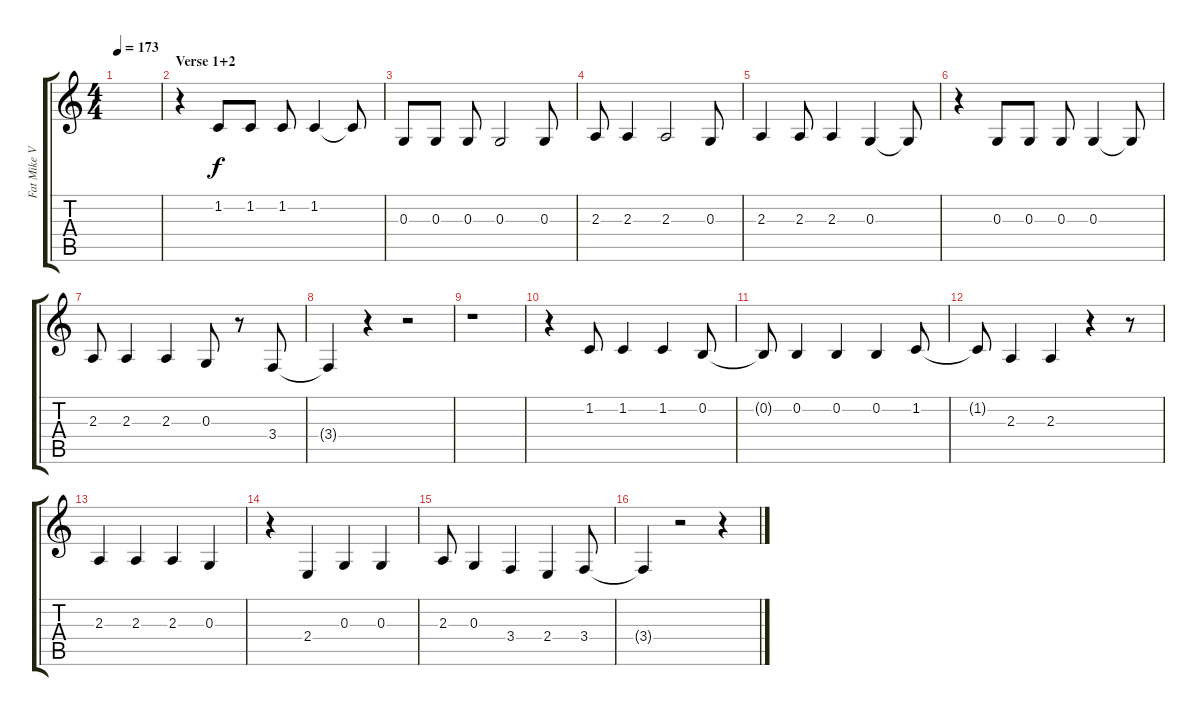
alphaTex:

\track ("Fat Mike Voice" "Fat Mike V") {instrument altosax}
\staff {score tabs}
\tuning (E4 B3 G3 D3 A2 E2) {hide}
\ts (4 4)
\tempo 173
\clef g2
\ks c
|
\section ("" "Verse 1+2")
r.4 1.2.8 1.2.8 1.2.8 1.2.4 1.2{t}.8 |
0.3.8 0.3.8 0.3.8 0.3.2 0.3.8 |
2.3.8 2.3.4 2.3.2 0.3.8 |
2.3.4 2.3.8 2.3.4 0.3.4 0.3{t}.8 |
r.4 0.3.8 0.3.8 0.3.8 0.3.4 0.3{t}.8 |
2.3.8 2.3.4 2.3.4 0.3.8 r.8 3.4.8 |
3.4{t}.4 r.4 r.2 |
r.1 |
r.4 1.2.8 1.2.4 1.2.4 0.2.8 |
0.2{t}.8 0.2.4 0.2.4 0.2.4 1.2.8 |
1.2{t}.8 2.3.4 2.3.4 r.4 r.8 |
2.3.4 2.3.4 2.3.4 0.3.4 |
r.4 2.4.4 0.3.4 0.3.4 |
2.3.8 0.3.4 3.4.4 2.4.4 3.4.8 |
3.4{t}.4 r.2 r.4
